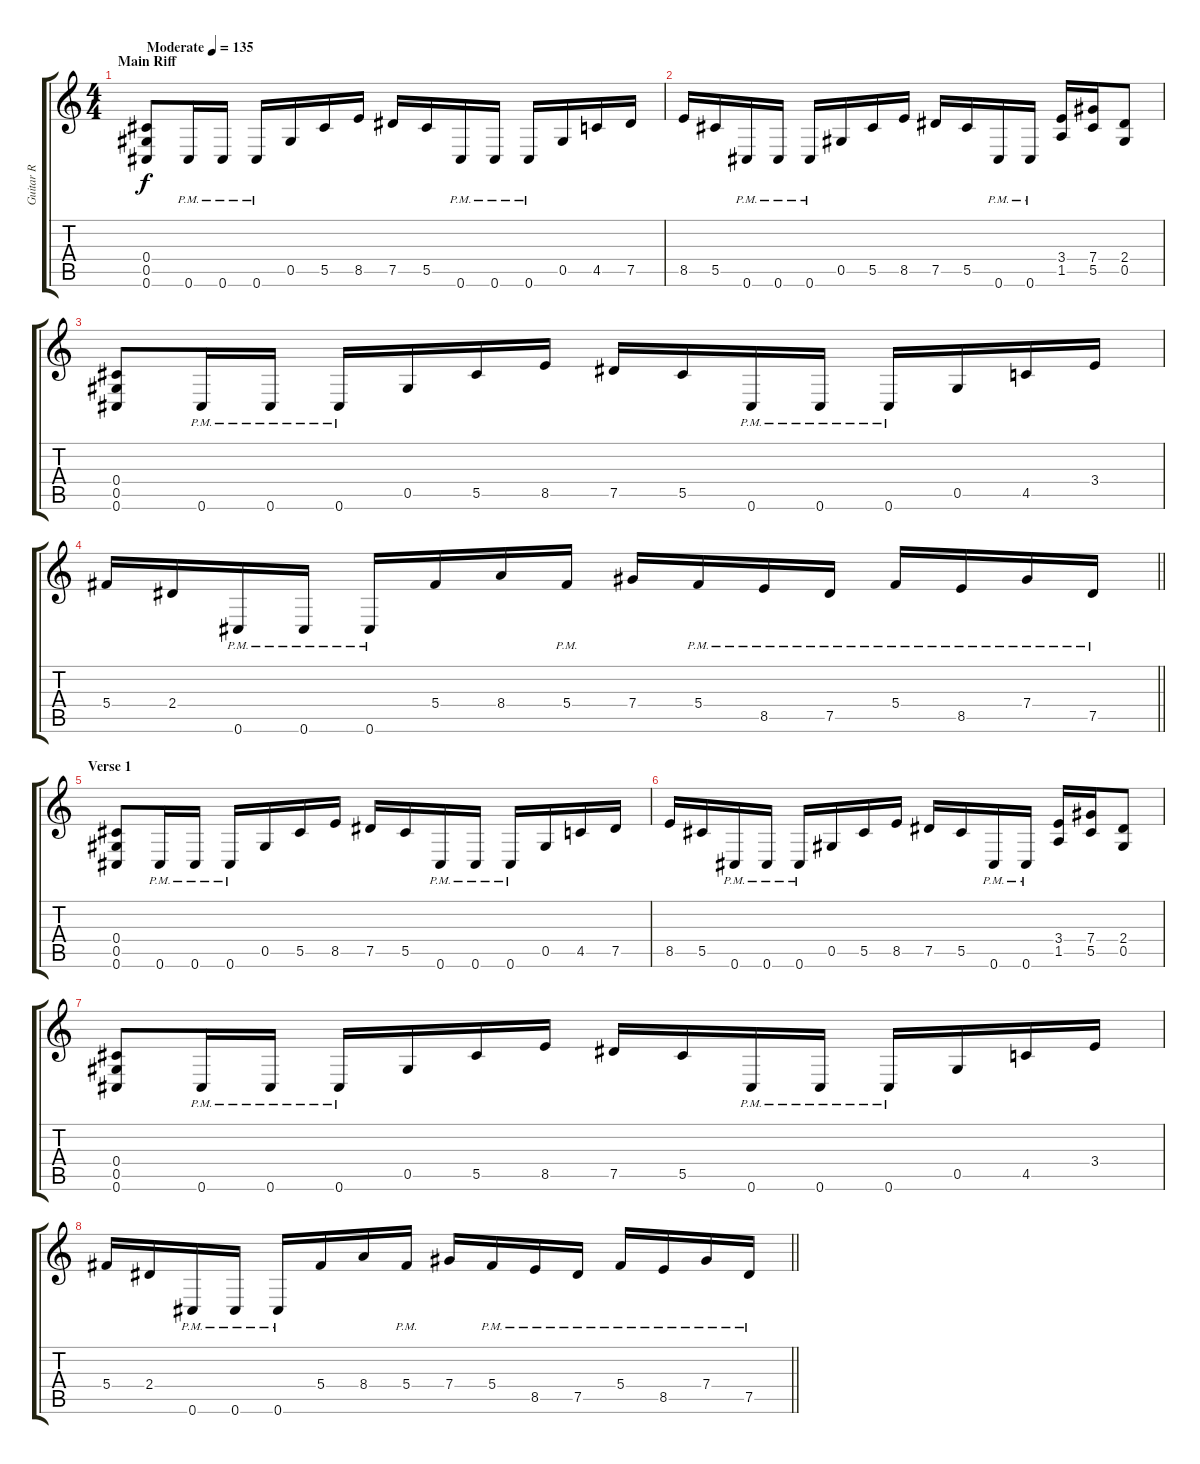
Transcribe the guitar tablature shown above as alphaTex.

\track ("Guitar R" "Guitar R") {instrument overdrivenguitar}
\staff {score tabs}
\tuning (Eb4 Bb3 Gb3 Db3 Ab2 Db2) {hide}
\ts (4 4)
\section ("" "Main Riff")
\tempo (135 "Moderate")
\clef g2
\ks c
(0.4 0.5 0.6).8{dy f instrument overdrivenguitar} 0.6{pm}.16 0.6{pm}.16 0.6{pm}.16 0.5.16 5.5.16 8.5.16 7.5.16 5.5.16 0.6{pm}.16 0.6{pm}.16 0.6{pm}.16 0.5.16 4.5.16 7.5.16 |
8.5.16 5.5.16 0.6{pm}.16 0.6{pm}.16 0.6{pm}.16 0.5.16 5.5.16 8.5.16 7.5.16 5.5.16 0.6{pm}.16 0.6{pm}.16 (3.4 1.5).16 (7.4 5.5).16 (2.4 0.5).8 |
(0.4 0.5 0.6).8 0.6{pm}.16 0.6{pm}.16 0.6{pm}.16 0.5.16 5.5.16 8.5.16 7.5.16 5.5.16 0.6{pm}.16 0.6{pm}.16 0.6{pm}.16 0.5.16 4.5.16 3.4.16 |
\barLineRight lightlight
5.4.16 2.4.16 0.6{pm}.16 0.6{pm}.16 0.6{pm}.16 5.4.16 8.4.16 5.4{pm}.16 7.4.16 5.4{pm}.16 8.5{pm}.16 7.5{pm}.16 5.4{pm}.16 8.5{pm}.16 7.4{pm}.16 7.5{pm}.16 |
\section ("" "Verse 1")
(0.4 0.5 0.6).8 0.6{pm}.16 0.6{pm}.16 0.6{pm}.16 0.5.16 5.5.16 8.5.16 7.5.16 5.5.16 0.6{pm}.16 0.6{pm}.16 0.6{pm}.16 0.5.16 4.5.16 7.5.16 |
8.5.16 5.5.16 0.6{pm}.16 0.6{pm}.16 0.6{pm}.16 0.5.16 5.5.16 8.5.16 7.5.16 5.5.16 0.6{pm}.16 0.6{pm}.16 (3.4 1.5).16 (7.4 5.5).16 (2.4 0.5).8 |
(0.4 0.5 0.6).8 0.6{pm}.16 0.6{pm}.16 0.6{pm}.16 0.5.16 5.5.16 8.5.16 7.5.16 5.5.16 0.6{pm}.16 0.6{pm}.16 0.6{pm}.16 0.5.16 4.5.16 3.4.16 |
\barLineRight lightlight
5.4.16 2.4.16 0.6{pm}.16 0.6{pm}.16 0.6{pm}.16 5.4.16 8.4.16 5.4{pm}.16 7.4.16 5.4{pm}.16 8.5{pm}.16 7.5{pm}.16 5.4{pm}.16 8.5{pm}.16 7.4{pm}.16 7.5{pm}.16
